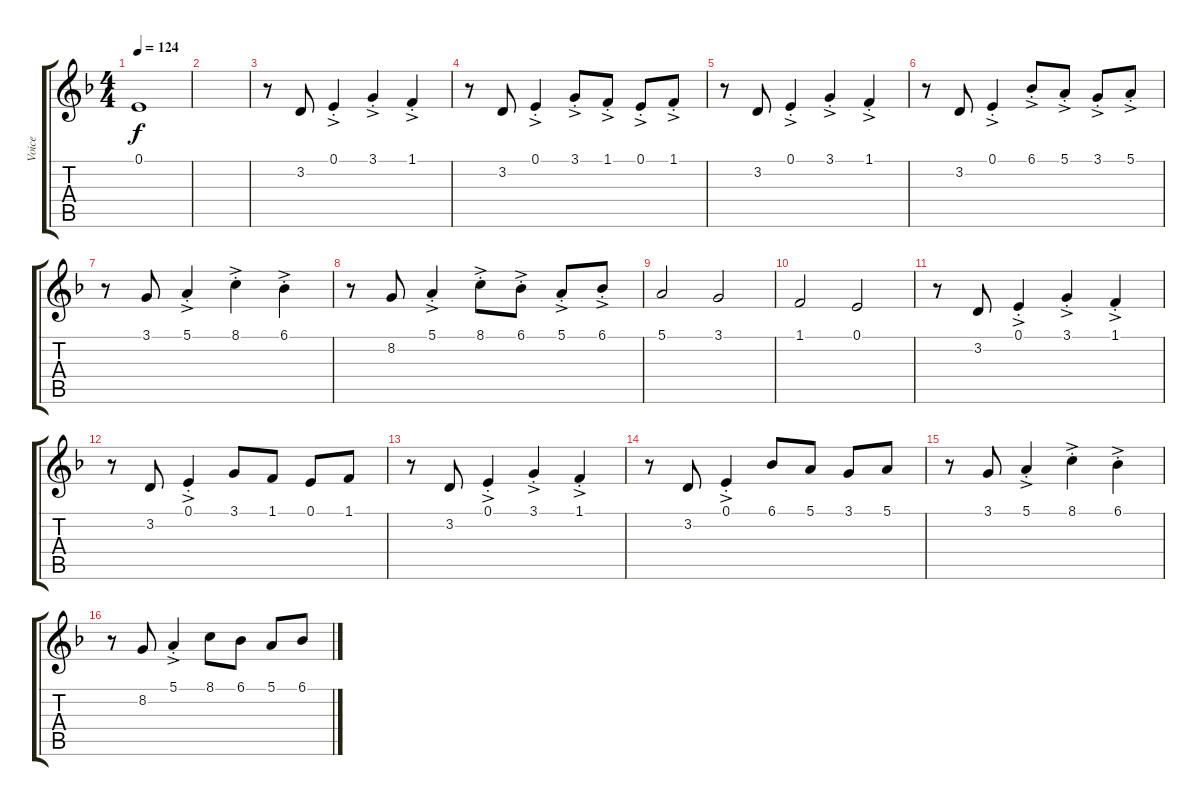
\track ("Voice" "Voice") {instrument synthvoice}
\staff {score tabs}
\tuning (E4 B3 G3 D3 A2 E2) {hide}
\ts (4 4)
\tempo 124
\clef g2
\ks dminor
0.1.1{dy f} |
|
r.8 3.2.8 0.1{ac st}.4 3.1{ac st}.4 1.1{ac st}.4 |
r.8 3.2.8 0.1{ac st}.4 3.1{ac st}.8 1.1{ac st}.8 0.1{ac st}.8 1.1{ac st}.8 |
r.8 3.2.8 0.1{ac st}.4 3.1{ac st}.4 1.1{ac st}.4 |
r.8 3.2.8 0.1{ac st}.4 6.1{ac st}.8 5.1{ac st}.8 3.1{ac st}.8 5.1{ac st}.8 |
r.8 3.1.8 5.1{ac st}.4 8.1{ac st}.4 6.1{ac st}.4 |
r.8 8.2.8 5.1{ac st}.4 8.1{ac st}.8 6.1{ac st}.8 5.1{ac st}.8 6.1{ac st}.8 |
5.1.2 3.1.2 |
1.1.2 0.1.2 |
r.8 3.2.8 0.1{ac st}.4 3.1{ac st}.4 1.1{ac st}.4 |
r.8 3.2.8 0.1{ac st}.4 3.1.8 1.1.8 0.1.8 1.1.8 |
r.8 3.2.8 0.1{ac st}.4 3.1{ac st}.4 1.1{ac st}.4 |
r.8 3.2.8 0.1{ac st}.4 6.1.8 5.1.8 3.1.8 5.1.8 |
r.8 3.1.8 5.1{ac st}.4 8.1{ac st}.4 6.1{ac st}.4 |
r.8 8.2.8 5.1{ac st}.4 8.1.8 6.1.8 5.1.8 6.1.8
